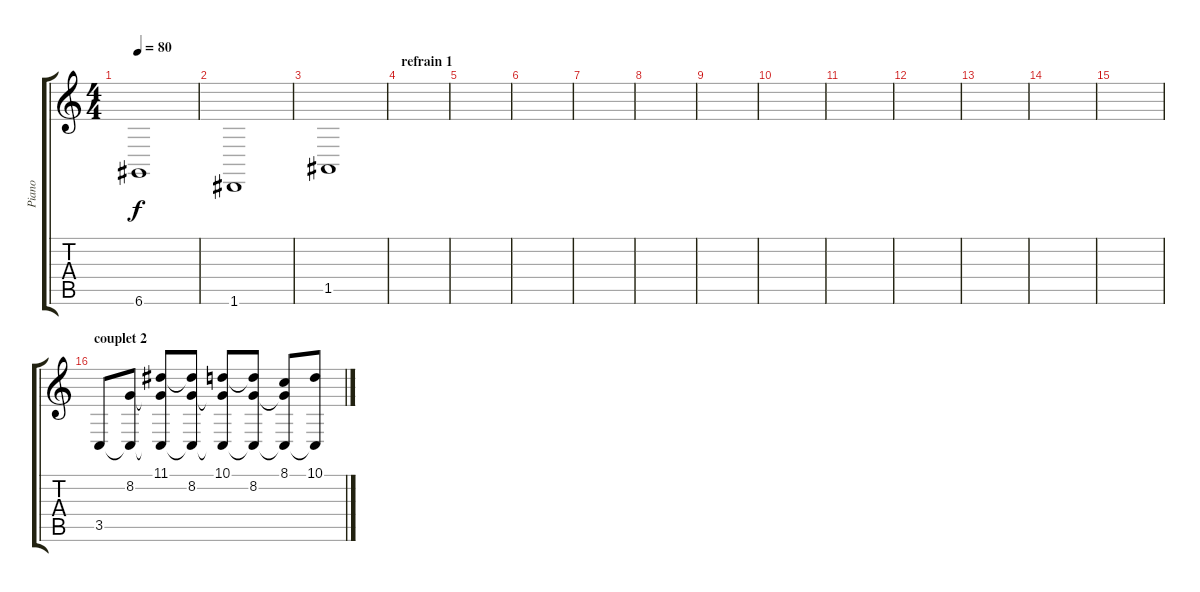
\track ("Piano" "Piano") {instrument brightacousticpiano}
\staff {score tabs}
\tuning (E4 B3 G3 D3 A2 D2) {hide}
\ts (4 4)
\tempo 80
\clef g2
\ks c
6.6.1{dy f} |
1.6.1 |
1.5.1 |
\section ("" "refrain 1")
|
|
|
|
|
|
|
|
|
|
|
|
\section ("" "couplet 2")
3.5.8 (8.2 3.5{t}).8 (11.1 8.2{t} 3.5{t}).8 (11.1{t} 8.2 3.5{t}).8 (10.1 8.2{t} 3.5{t}).8 (10.1{t} 8.2 3.5{t}).8 (8.1 8.2{t} 3.5{t}).8 (10.1 3.5{t}).8
